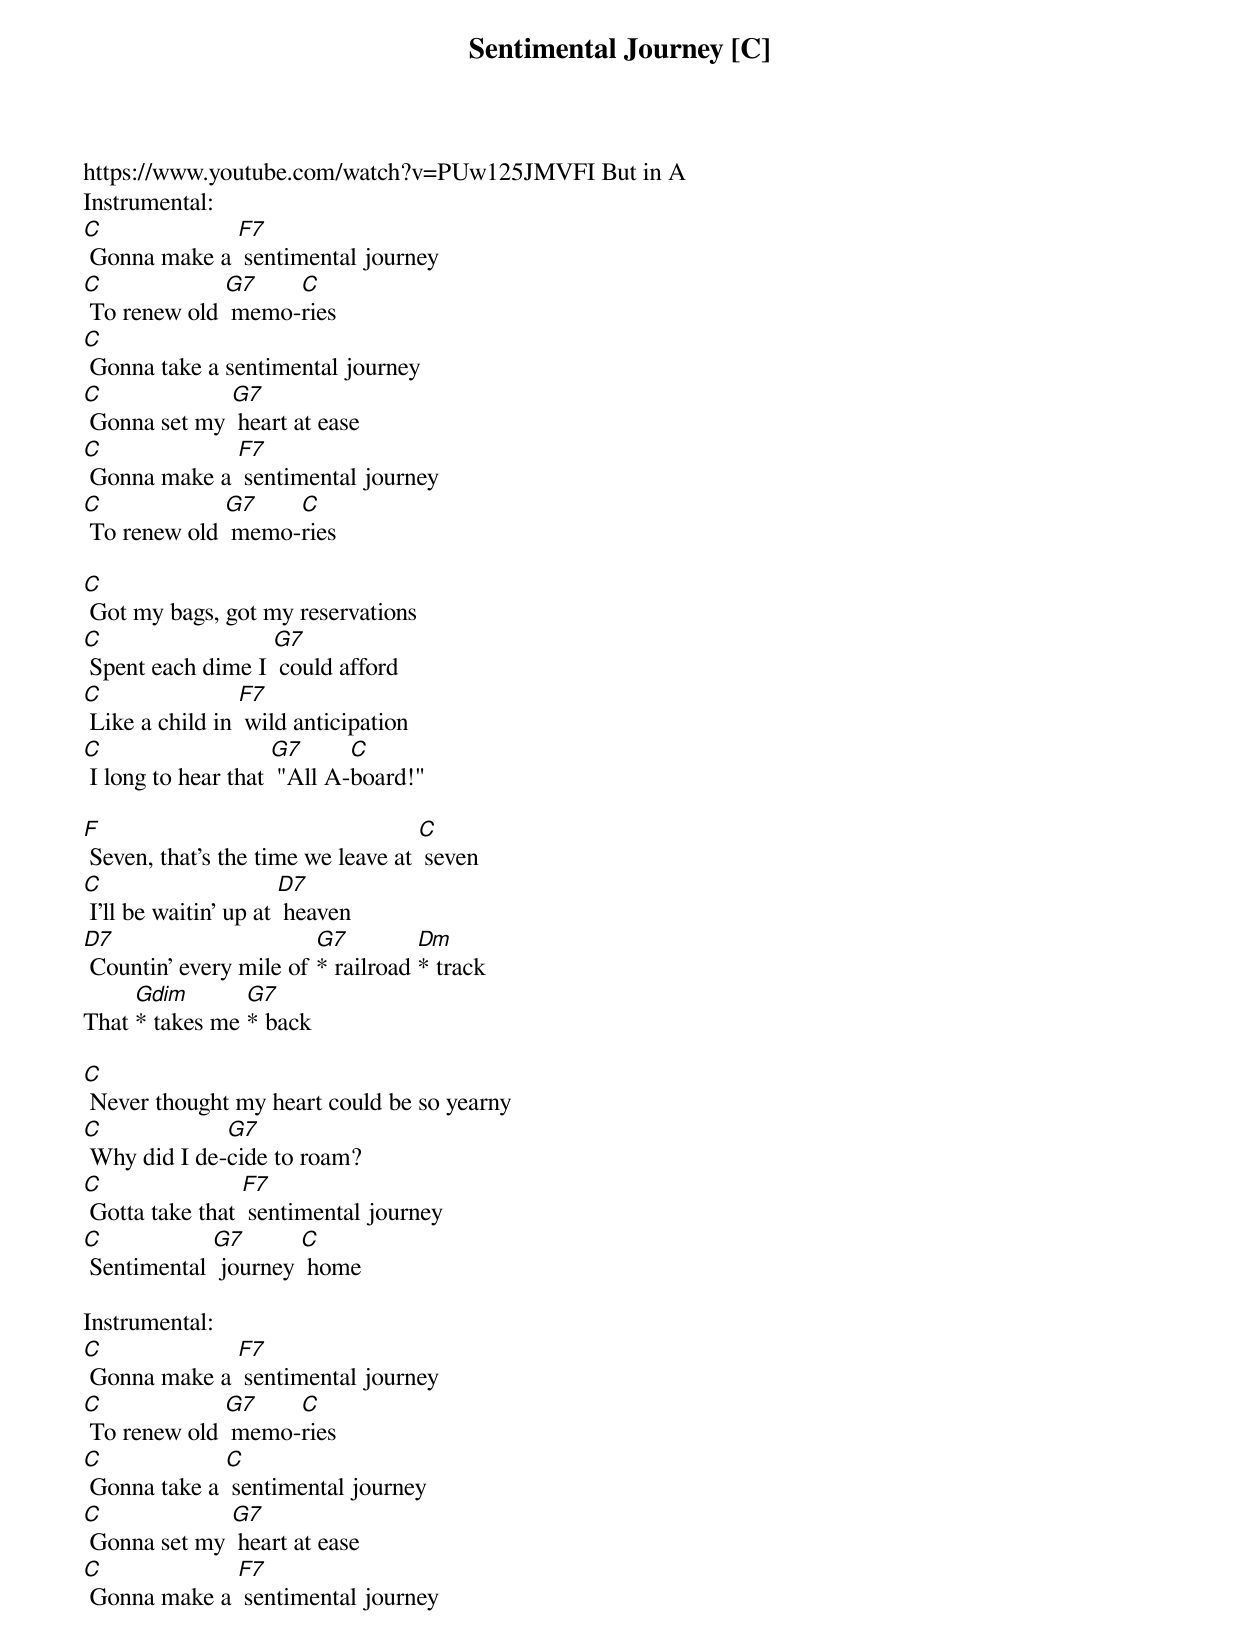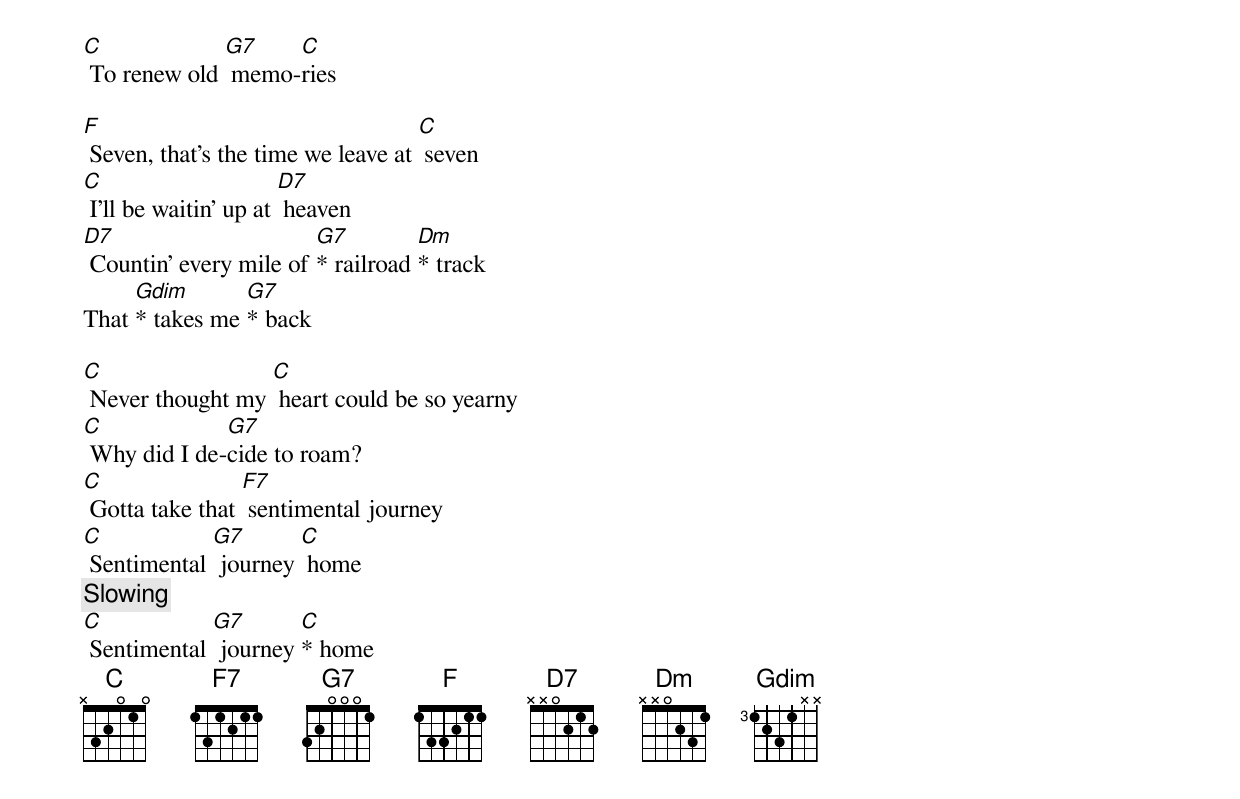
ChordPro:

{t:Sentimental Journey [C]}
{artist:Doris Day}
https://www.youtube.com/watch?v=PUw125JMVFI But in A
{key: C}
{c: }
Instrumental:
[C] Gonna make a [F7] sentimental journey
[C] To renew old [G7] memo-[C]ries
{c: }
[C] Gonna take a sentimental journey
[C] Gonna set my [G7] heart at ease
[C] Gonna make a [F7] sentimental journey
[C] To renew old [G7] memo-[C]ries

[C] Got my bags, got my reservations
[C] Spent each dime I [G7] could afford
[C] Like a child in [F7] wild anticipation
[C] I long to hear that [G7] "All A-[C]board!"

[F] Seven, that's the time we leave at [C] seven
[C] I'll be waitin' up at [D7] heaven
[D7] Countin' every mile of [G7]* railroad [Dm]* track
That [Gdim]* takes me [G7]* back

[C] Never thought my heart could be so yearny
[C] Why did I de-[G7]cide to roam?
[C] Gotta take that [F7] sentimental journey
[C] Sentimental [G7] journey [C] home

Instrumental:
[C] Gonna make a [F7] sentimental journey
[C] To renew old [G7] memo-[C]ries
{c: }
[C] Gonna take a [C] sentimental journey
[C] Gonna set my [G7] heart at ease
[C] Gonna make a [F7] sentimental journey
[C] To renew old [G7] memo-[C]ries

[F] Seven, that's the time we leave at [C] seven
[C] I'll be waitin' up at [D7] heaven
[D7] Countin' every mile of [G7]* railroad [Dm]* track
That [Gdim]* takes me [G7]* back

[C] Never thought my [C] heart could be so yearny
[C] Why did I de-[G7]cide to roam?
[C] Gotta take that [F7] sentimental journey
[C] Sentimental [G7] journey [C] home
{c: Slowing}
[C] Sentimental [G7] journey [C]* home
